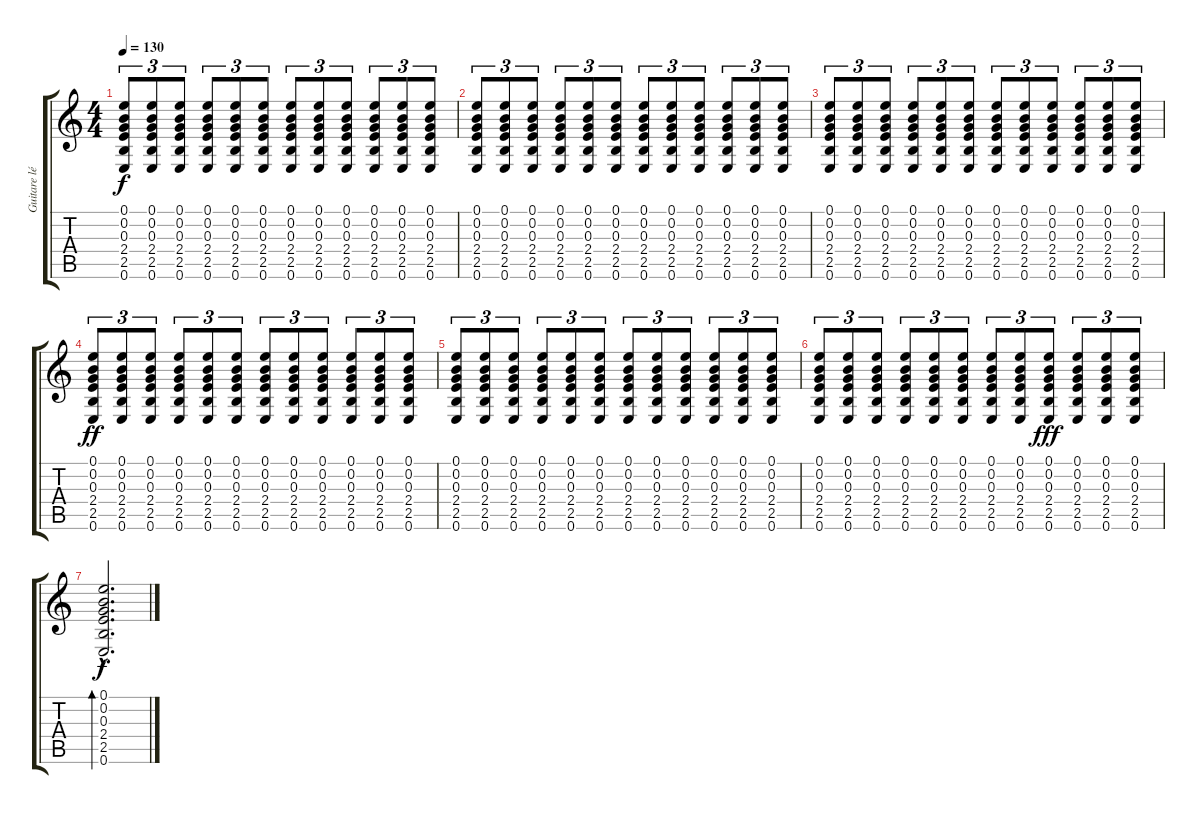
\track ("Guitare légère disto" "Guitare lé") {instrument acousticguitarnylon}
\staff {score tabs}
\tuning (E4 B3 G3 D3 A2 E2) {hide}
\ts (4 4)
\tempo 130
\clef g2
\ks c
(0.1 0.2 0.3 2.4 2.5 0.6).8{tu (3 2) dy f} (0.1 0.2 0.3 2.4 2.5 0.6).8{tu (3 2)} (0.1 0.2 0.3 2.4 2.5 0.6).8{tu (3 2)} (0.1 0.2 0.3 2.4 2.5 0.6).8{tu (3 2)} (0.1 0.2 0.3 2.4 2.5 0.6).8{tu (3 2)} (0.1 0.2 0.3 2.4 2.5 0.6).8{tu (3 2)} (0.1 0.2 0.3 2.4 2.5 0.6).8{tu (3 2)} (0.1 0.2 0.3 2.4 2.5 0.6).8{tu (3 2)} (0.1 0.2 0.3 2.4 2.5 0.6).8{tu (3 2)} (0.1 0.2 0.3 2.4 2.5 0.6).8{tu (3 2)} (0.1 0.2 0.3 2.4 2.5 0.6).8{tu (3 2)} (0.1 0.2 0.3 2.4 2.5 0.6).8{tu (3 2)} |
(0.1 0.2 0.3 2.4 2.5 0.6).8{tu (3 2)} (0.1 0.2 0.3 2.4 2.5 0.6).8{tu (3 2)} (0.1 0.2 0.3 2.4 2.5 0.6).8{tu (3 2)} (0.1 0.2 0.3 2.4 2.5 0.6).8{tu (3 2)} (0.1 0.2 0.3 2.4 2.5 0.6).8{tu (3 2)} (0.1 0.2 0.3 2.4 2.5 0.6).8{tu (3 2)} (0.1 0.2 0.3 2.4 2.5 0.6).8{tu (3 2)} (0.1 0.2 0.3 2.4 2.5 0.6).8{tu (3 2)} (0.1 0.2 0.3 2.4 2.5 0.6).8{tu (3 2)} (0.1 0.2 0.3 2.4 2.5 0.6).8{tu (3 2)} (0.1 0.2 0.3 2.4 2.5 0.6).8{tu (3 2)} (0.1 0.2 0.3 2.4 2.5 0.6).8{tu (3 2)} |
(0.1 0.2 0.3 2.4 2.5 0.6).8{tu (3 2)} (0.1 0.2 0.3 2.4 2.5 0.6).8{tu (3 2)} (0.1 0.2 0.3 2.4 2.5 0.6).8{tu (3 2)} (0.1 0.2 0.3 2.4 2.5 0.6).8{tu (3 2)} (0.1 0.2 0.3 2.4 2.5 0.6).8{tu (3 2)} (0.1 0.2 0.3 2.4 2.5 0.6).8{tu (3 2)} (0.1 0.2 0.3 2.4 2.5 0.6).8{tu (3 2)} (0.1 0.2 0.3 2.4 2.5 0.6).8{tu (3 2)} (0.1 0.2 0.3 2.4 2.5 0.6).8{tu (3 2)} (0.1 0.2 0.3 2.4 2.5 0.6).8{tu (3 2)} (0.1 0.2 0.3 2.4 2.5 0.6).8{tu (3 2)} (0.1 0.2 0.3 2.4 2.5 0.6).8{tu (3 2)} |
(0.1 0.2 0.3 2.4 2.5 0.6).8{tu (3 2) dy ff} (0.1 0.2 0.3 2.4 2.5 0.6).8{tu (3 2)} (0.1 0.2 0.3 2.4 2.5 0.6).8{tu (3 2)} (0.1 0.2 0.3 2.4 2.5 0.6).8{tu (3 2)} (0.1 0.2 0.3 2.4 2.5 0.6).8{tu (3 2)} (0.1 0.2 0.3 2.4 2.5 0.6).8{tu (3 2)} (0.1 0.2 0.3 2.4 2.5 0.6).8{tu (3 2)} (0.1 0.2 0.3 2.4 2.5 0.6).8{tu (3 2)} (0.1 0.2 0.3 2.4 2.5 0.6).8{tu (3 2)} (0.1 0.2 0.3 2.4 2.5 0.6).8{tu (3 2)} (0.1 0.2 0.3 2.4 2.5 0.6).8{tu (3 2)} (0.1 0.2 0.3 2.4 2.5 0.6).8{tu (3 2)} |
(0.1 0.2 0.3 2.4 2.5 0.6).8{tu (3 2)} (0.1 0.2 0.3 2.4 2.5 0.6).8{tu (3 2)} (0.1 0.2 0.3 2.4 2.5 0.6).8{tu (3 2)} (0.1 0.2 0.3 2.4 2.5 0.6).8{tu (3 2)} (0.1 0.2 0.3 2.4 2.5 0.6).8{tu (3 2)} (0.1 0.2 0.3 2.4 2.5 0.6).8{tu (3 2)} (0.1 0.2 0.3 2.4 2.5 0.6).8{tu (3 2)} (0.1 0.2 0.3 2.4 2.5 0.6).8{tu (3 2)} (0.1 0.2 0.3 2.4 2.5 0.6).8{tu (3 2)} (0.1 0.2 0.3 2.4 2.5 0.6).8{tu (3 2)} (0.1 0.2 0.3 2.4 2.5 0.6).8{tu (3 2)} (0.1 0.2 0.3 2.4 2.5 0.6).8{tu (3 2)} |
(0.1 0.2 0.3 2.4 2.5 0.6).8{tu (3 2)} (0.1 0.2 0.3 2.4 2.5 0.6).8{tu (3 2)} (0.1 0.2 0.3 2.4 2.5 0.6).8{tu (3 2)} (0.1 0.2 0.3 2.4 2.5 0.6).8{tu (3 2)} (0.1 0.2 0.3 2.4 2.5 0.6).8{tu (3 2)} (0.1 0.2 0.3 2.4 2.5 0.6).8{tu (3 2)} (0.1 0.2 0.3 2.4 2.5 0.6).8{tu (3 2)} (0.1 0.2 0.3 2.4 2.5 0.6).8{tu (3 2)} (0.1 0.2 0.3 2.4 2.5 0.6).8{tu (3 2) dy fff} (0.1 0.2 0.3 2.4 2.5 0.6).8{tu (3 2)} (0.1 0.2 0.3 2.4 2.5 0.6).8{tu (3 2)} (0.1 0.2 0.3 2.4 2.5 0.6).8{tu (3 2)} |
(0.1{hac} 0.2{hac} 0.3{hac} 2.4{hac} 2.5{hac} 0.6{hac}).2{d bd 30 dy f}
